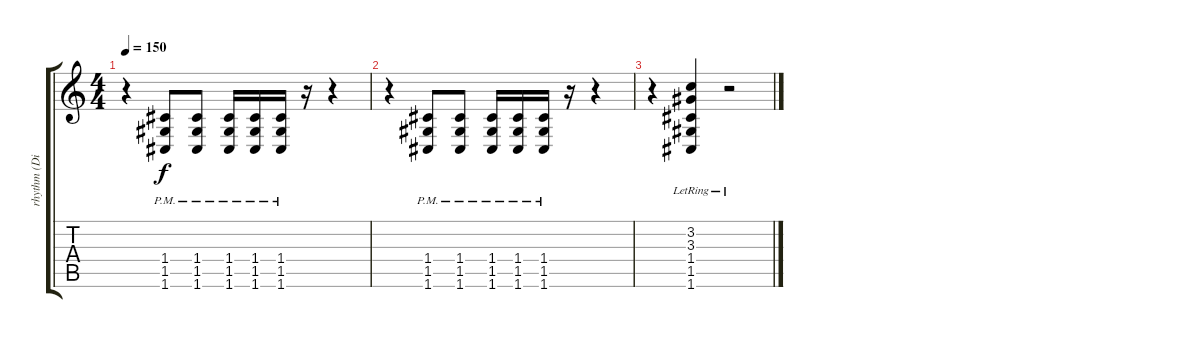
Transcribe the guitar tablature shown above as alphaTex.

\track ("rhythm (Distortion)" "rhythm (Di") {instrument overdrivenguitar}
\staff {score tabs}
\tuning (D4 A3 F3 C3 G2 C2) {hide}
\ts (4 4)
\tempo 150
\clef g2
\ks c
r.4{dy f} (1.4{pm} 1.5{pm} 1.6{pm}).8 (1.4{pm} 1.5{pm} 1.6{pm}).8 (1.4{pm} 1.5{pm} 1.6{pm}).16 (1.4{pm} 1.5{pm} 1.6{pm}).16 (1.4{pm} 1.5{pm} 1.6{pm}).16 r.16 r.4 |
r.4 (1.4{pm} 1.5{pm} 1.6{pm}).8 (1.4{pm} 1.5{pm} 1.6{pm}).8 (1.4{pm} 1.5{pm} 1.6{pm}).16 (1.4{pm} 1.5{pm} 1.6{pm}).16 (1.4{pm} 1.5{pm} 1.6{pm}).16 r.16 r.4 |
r.4 (3.2{lr} 3.3 1.4 1.5 1.6).4 r.2
